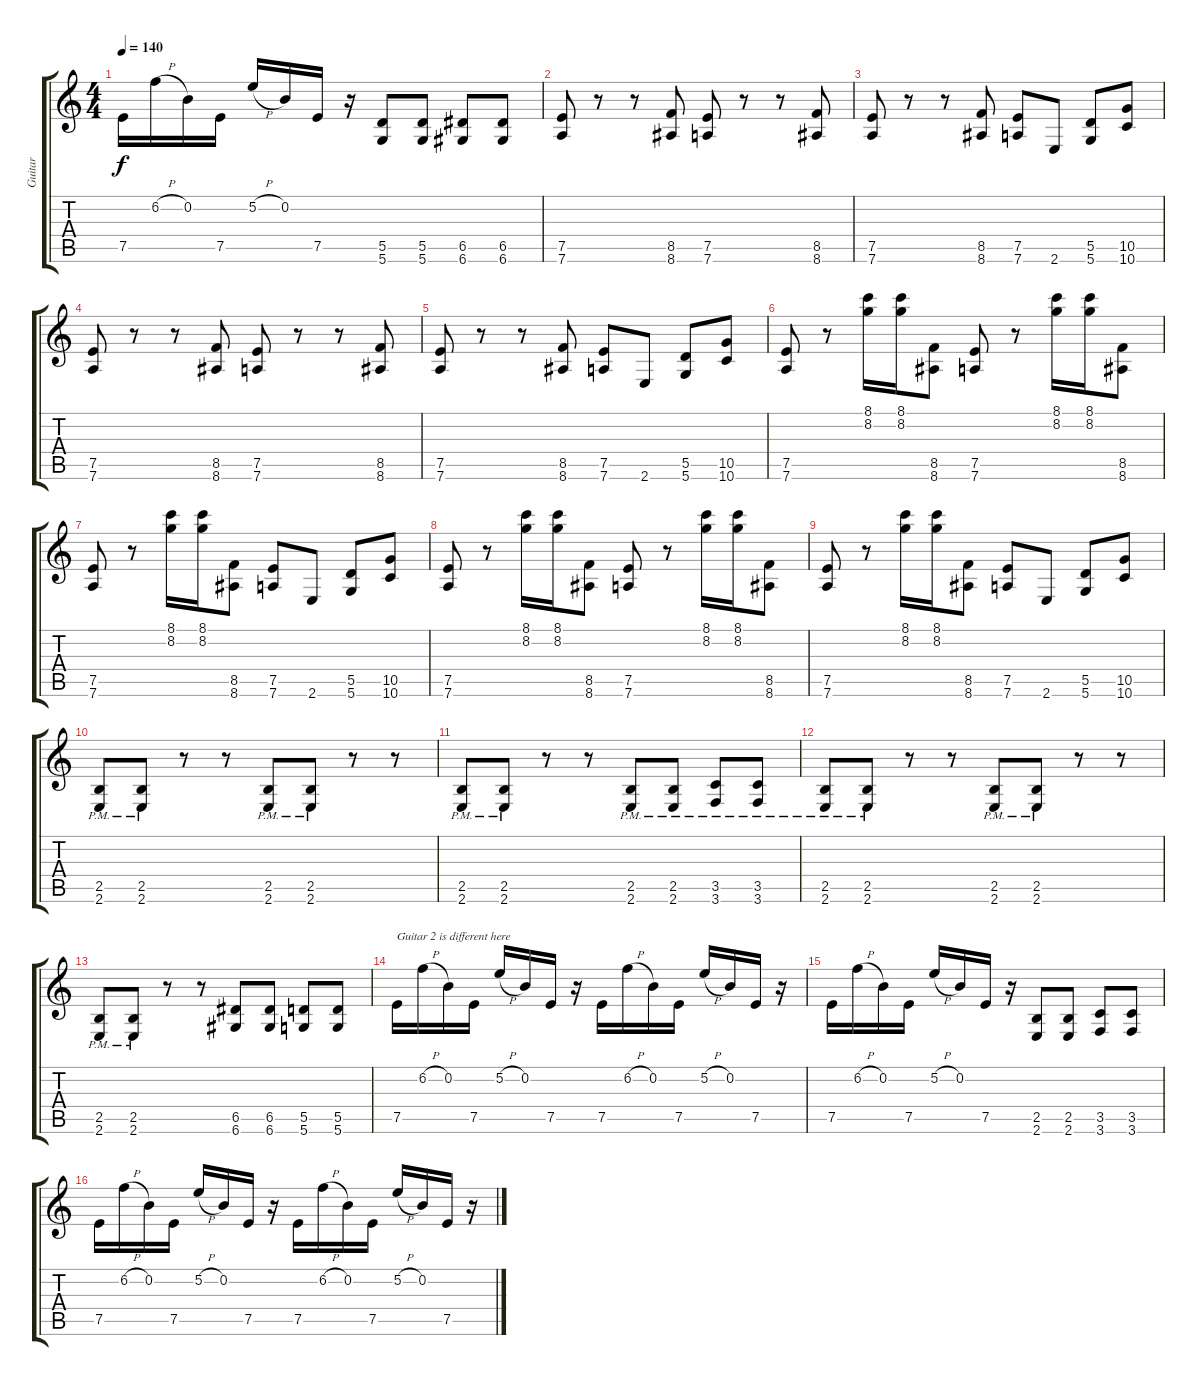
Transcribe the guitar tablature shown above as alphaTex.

\track ("Guitar" "Guitar") {instrument overdrivenguitar}
\staff {score tabs}
\tuning (E4 B3 G3 D3 A2 D2) {hide}
\ts (4 4)
\tempo 140
\clef g2
\ks c
7.5.16{dy f} 6.2{h}.16 0.2.16 7.5.16 5.2{h}.16 0.2.16 7.5.16 r.16 (5.5 5.6).8 (5.5 5.6).8 (6.5 6.6).8 (6.5 6.6).8 |
(7.5 7.6).8 r.8 r.8 (8.5 8.6).8 (7.5 7.6).8 r.8 r.8 (8.5 8.6).8 |
(7.5 7.6).8 r.8 r.8 (8.5 8.6).8 (7.5 7.6).8 2.6.8 (5.5 5.6).8 (10.5 10.6).8 |
(7.5 7.6).8 r.8 r.8 (8.5 8.6).8 (7.5 7.6).8 r.8 r.8 (8.5 8.6).8 |
(7.5 7.6).8 r.8 r.8 (8.5 8.6).8 (7.5 7.6).8 2.6.8 (5.5 5.6).8 (10.5 10.6).8 |
(7.5 7.6).8 r.8 (8.1 8.2).16 (8.1 8.2).16 (8.5 8.6).8 (7.5 7.6).8 r.8 (8.1 8.2).16 (8.1 8.2).16 (8.5 8.6).8 |
(7.5 7.6).8 r.8 (8.1 8.2).16 (8.1 8.2).16 (8.5 8.6).8 (7.5 7.6).8 2.6.8 (5.5 5.6).8 (10.5 10.6).8 |
(7.5 7.6).8 r.8 (8.1 8.2).16 (8.1 8.2).16 (8.5 8.6).8 (7.5 7.6).8 r.8 (8.1 8.2).16 (8.1 8.2).16 (8.5 8.6).8 |
(7.5 7.6).8 r.8 (8.1 8.2).16 (8.1 8.2).16 (8.5 8.6).8 (7.5 7.6).8 2.6.8 (5.5 5.6).8 (10.5 10.6).8 |
(2.5{pm} 2.6).8 (2.5{pm} 2.6).8 r.8 r.8 (2.5{pm} 2.6).8 (2.5{pm} 2.6).8 r.8 r.8 |
(2.5{pm} 2.6).8 (2.5{pm} 2.6).8 r.8 r.8 (2.5{pm} 2.6).8 (2.5{pm} 2.6).8 (3.5{pm} 3.6).8 (3.5{pm} 3.6).8 |
(2.5{pm} 2.6).8 (2.5{pm} 2.6).8 r.8 r.8 (2.5{pm} 2.6).8 (2.5{pm} 2.6).8 r.8 r.8 |
(2.5{pm} 2.6).8 (2.5{pm} 2.6).8 r.8 r.8 (6.5 6.6).8 (6.5 6.6).8 (5.5 5.6).8 (5.5 5.6).8 |
7.5.16{txt "Guitar 2 is different here"} 6.2{h}.16 0.2.16 7.5.16 5.2{h}.16 0.2.16 7.5.16 r.16 7.5.16 6.2{h}.16 0.2.16 7.5.16 5.2{h}.16 0.2.16 7.5.16 r.16 |
7.5.16 6.2{h}.16 0.2.16 7.5.16 5.2{h}.16 0.2.16 7.5.16 r.16 (2.5 2.6).8 (2.5 2.6).8 (3.5 3.6).8 (3.5 3.6).8 |
7.5.16 6.2{h}.16 0.2.16 7.5.16 5.2{h}.16 0.2.16 7.5.16 r.16 7.5.16 6.2{h}.16 0.2.16 7.5.16 5.2{h}.16 0.2.16 7.5.16 r.16
